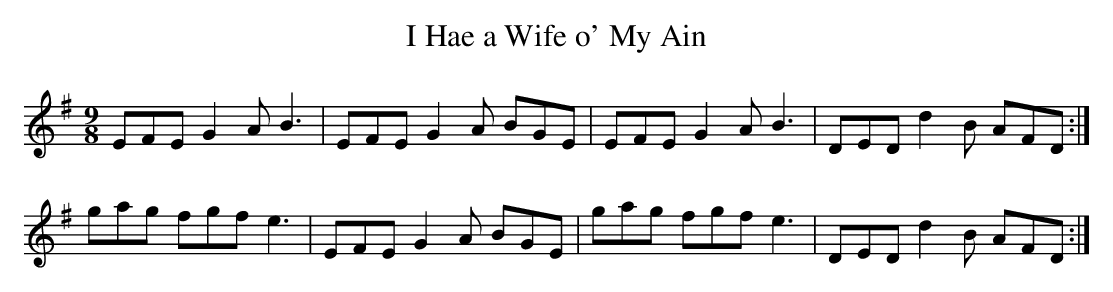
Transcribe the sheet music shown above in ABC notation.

X:1
T:I Hae a Wife o' My Ain
L:1/8
M:9/8
K:Em
EFE G2 A B3|EFE G2 A BGE|EFE G2 A B3|DED d2 B AFD:|
gag fgf e3|EFE G2 A BGE|gag fgf e3|DED d2 B AFD:|
